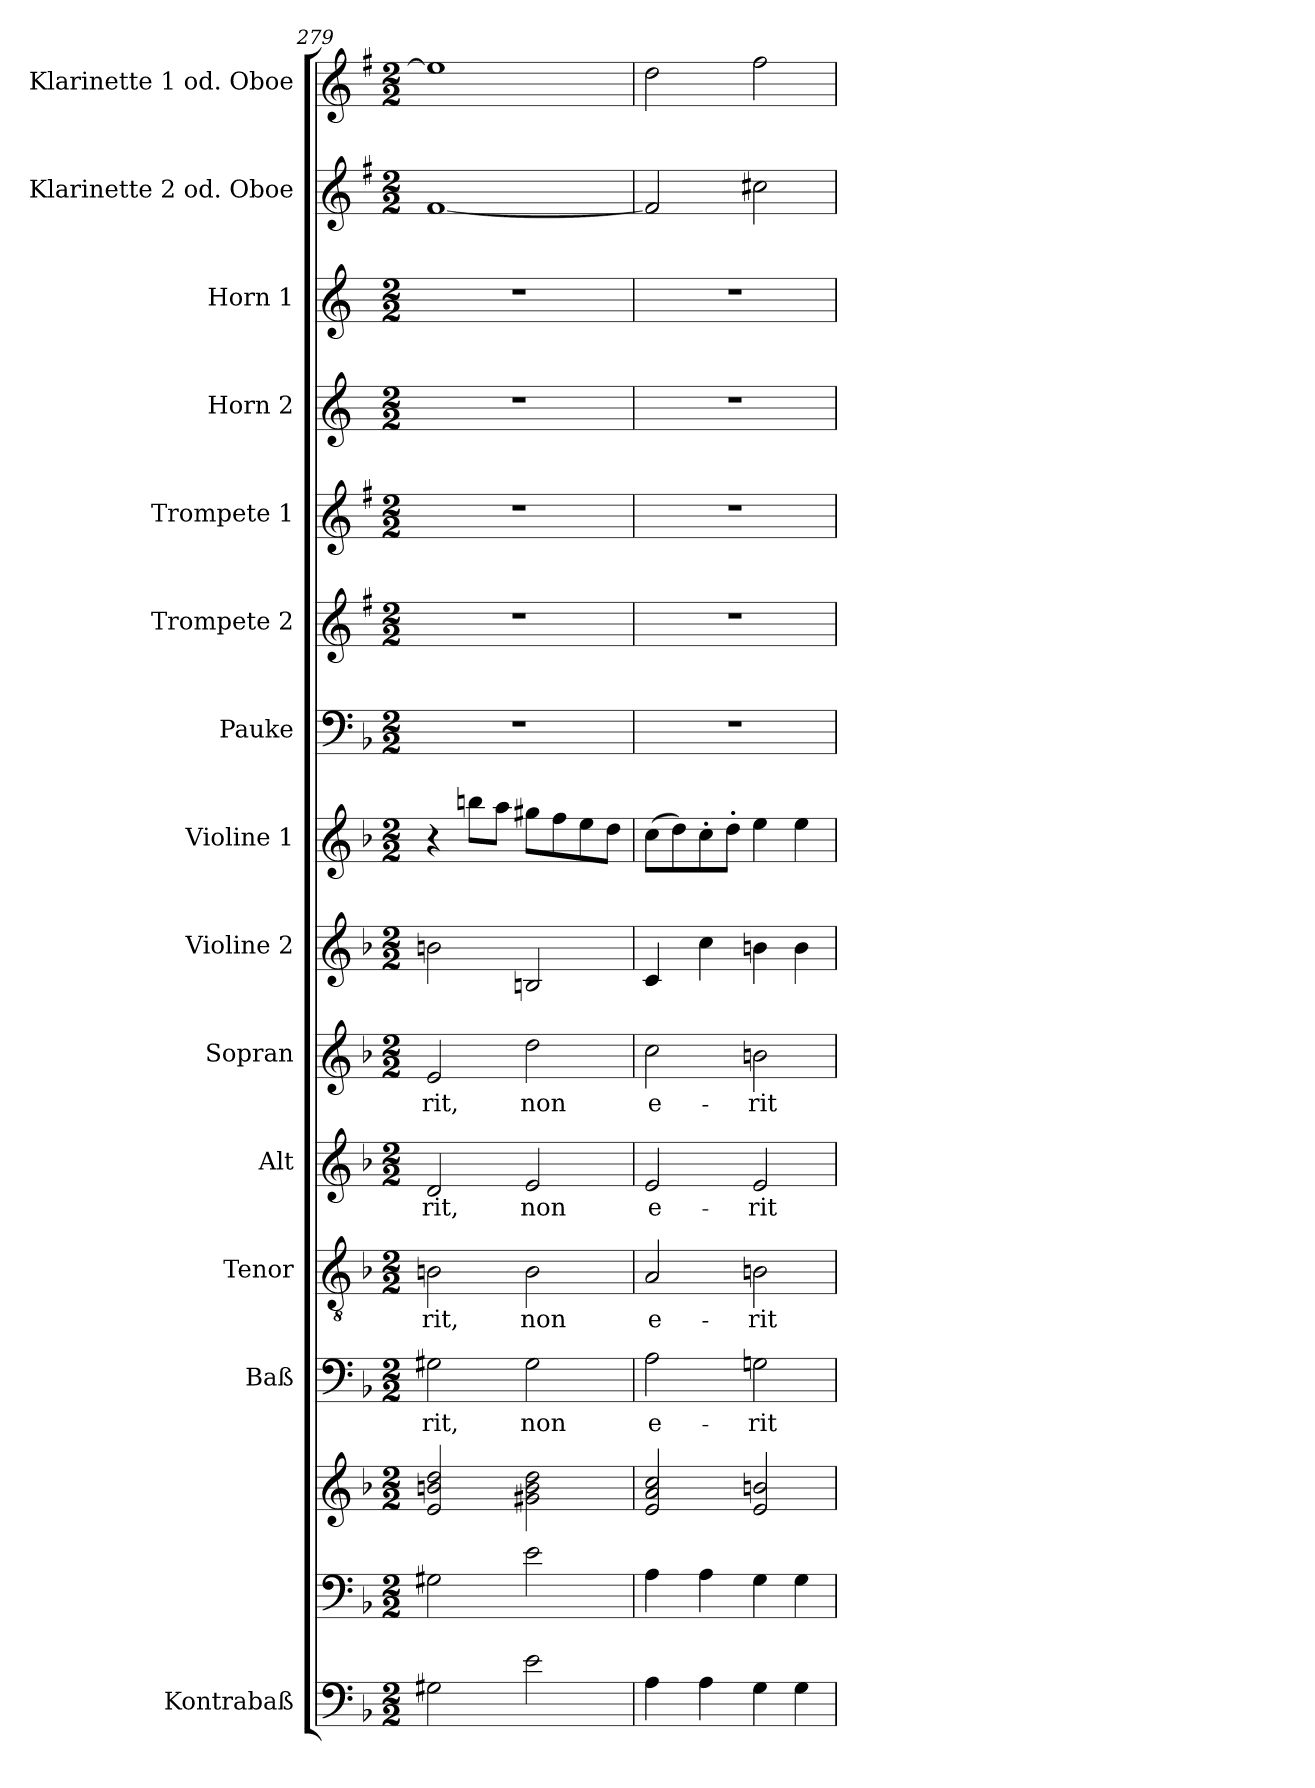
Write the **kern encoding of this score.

**kern	**kern	**kern	**kern	**text	**kern	**text	**kern	**text	**kern	**text	**kern	**kern	**kern	**kern	**kern	**kern	**kern	**kern	**kern
*part15	*part14	*part14	*part13	*part13	*part12	*part12	*part11	*part11	*part10	*part10	*part9	*part8	*part7	*part6	*part5	*part4	*part3	*part2	*part1
*staff16	*staff15	*staff14	*staff13	*staff13	*staff12	*staff12	*staff11	*staff11	*staff10	*staff10	*staff9	*staff8	*staff7	*staff6	*staff5	*staff4	*staff3	*staff2	*staff1
*I"Kontrabaß	*	*	*I"Baß	*	*I"Tenor	*	*I"Alt	*	*I"Sopran	*	*I"Violine 2	*I"Violine 1	*I"Pauke	*I"Trompete 2	*I"Trompete 1	*I"Horn 2	*I"Horn 1	*I"Klarinette 2 od. Oboe	*I"Klarinette 1 od. Oboe
*	*	*	*	*	*	*	*	*	*	*	*	*	*	*I'Tpt	*I'Tpt	*I'Hn	*I'Hn	*	*
*clefF4	*clefF4	*clefG2	*clefF4	*	*clefGv2	*	*clefG2	*	*clefG2	*	*clefG2	*clefG2	*clefF4	*clefG2	*clefG2	*clefG2	*clefG2	*clefG2	*clefG2
*ITrd7c12	*	*	*	*	*	*	*	*	*	*	*	*	*	*ITrd1c2	*ITrd1c2	*ITrd4c7	*ITrd4c7	*ITrd1c2	*ITrd1c2
*k[b-]	*k[b-]	*k[b-]	*k[b-]	*	*k[b-]	*	*k[b-]	*	*k[b-]	*	*k[b-]	*k[b-]	*k[b-]	*k[b-]	*k[b-]	*k[b-]	*k[b-]	*k[b-]	*k[b-]
*F:	*F:	*F:	*F:	*	*F:	*	*F:	*	*F:	*	*F:	*F:	*F:	*F:	*F:	*F:	*F:	*F:	*F:
*M2/2	*M2/2	*M2/2	*M2/2	*	*M2/2	*	*M2/2	*	*M2/2	*	*M2/2	*M2/2	*M2/2	*M2/2	*M2/2	*M2/2	*M2/2	*M2/2	*M2/2
=279	=279	=279	=279	=279	=279	=279	=279	=279	=279	=279	=279	=279	=279	=279	=279	=279	=279	=279	=279
!	!	!	!	!LO:LY:b	!	!LO:LY:b	!	!LO:LY:b	!	!LO:LY:b	!	!	!	!	!	!	!	!	!
2GG#X\	2G#X\	2e/ 2bn/ 2dd/	2G#X\	-rit,	2Bn\	-rit,	2d/	-rit,	2e/	-rit,	2bn\	4r	1r	1r	1r	1r	1r	[1e	1dd]
.	.	.	.	.	.	.	.	.	.	.	.	8bbn\L	.	.	.	.	.	.	.
.	.	.	.	.	.	.	.	.	.	.	.	8aa\J	.	.	.	.	.	.	.
!	!	!	!	!LO:LY:b	!	!LO:LY:b	!	!LO:LY:b	!	!LO:LY:b	!	!	!	!	!	!	!	!	!
2E\	2e\	2g#X\ 2b\ 2dd\	2G#\	non	2B\	non	2e/	non	2dd\	non	2Bn/	8gg#X\L	.	.	.	.	.	.	.
.	.	.	.	.	.	.	.	.	.	.	.	8ff\	.	.	.	.	.	.	.
.	.	.	.	.	.	.	.	.	.	.	.	8ee\	.	.	.	.	.	.	.
.	.	.	.	.	.	.	.	.	.	.	.	8dd\J	.	.	.	.	.	.	.
=280	=280	=280	=280	=280	=280	=280	=280	=280	=280	=280	=280	=280	=280	=280	=280	=280	=280	=280	=280
!	!	!	!	!LO:LY:b	!	!LO:LY:b	!	!LO:LY:b	!	!LO:LY:b	!	!	!	!	!	!	!	!	!
4AA\	4A\	2e/ 2a/ 2cc/	2A\	e-	2A/	e-	2e/	e-	2cc\	e-	4c/	(>8cc\L	1r	1r	1r	1r	1r	2e/]	2cc\
.	.	.	.	.	.	.	.	.	.	.	.	8dd\)	.	.	.	.	.	.	.
4AA\	4A\	.	.	.	.	.	.	.	.	.	4cc\	8cc'>\	.	.	.	.	.	.	.
.	.	.	.	.	.	.	.	.	.	.	.	8dd'>\J	.	.	.	.	.	.	.
!	!	!	!	!LO:LY:b	!	!LO:LY:b	!	!LO:LY:b	!	!LO:LY:b	!	!	!	!	!	!	!	!	!
4GG\	4G\	2e/ 2bn/	2Gn\	-rit	2Bn\	-rit	2e/	-rit	2bn\	-rit	4bn\	4ee\	.	.	.	.	.	2bn\	2ee\
4GG\	4G\	.	.	.	.	.	.	.	.	.	4b\	4ee\	.	.	.	.	.	.	.
=	=	=	=	=	=	=	=	=	=	=	=	=	=	=	=	=	=	=	=
*-	*-	*-	*-	*-	*-	*-	*-	*-	*-	*-	*-	*-	*-	*-	*-	*-	*-	*-	*-
